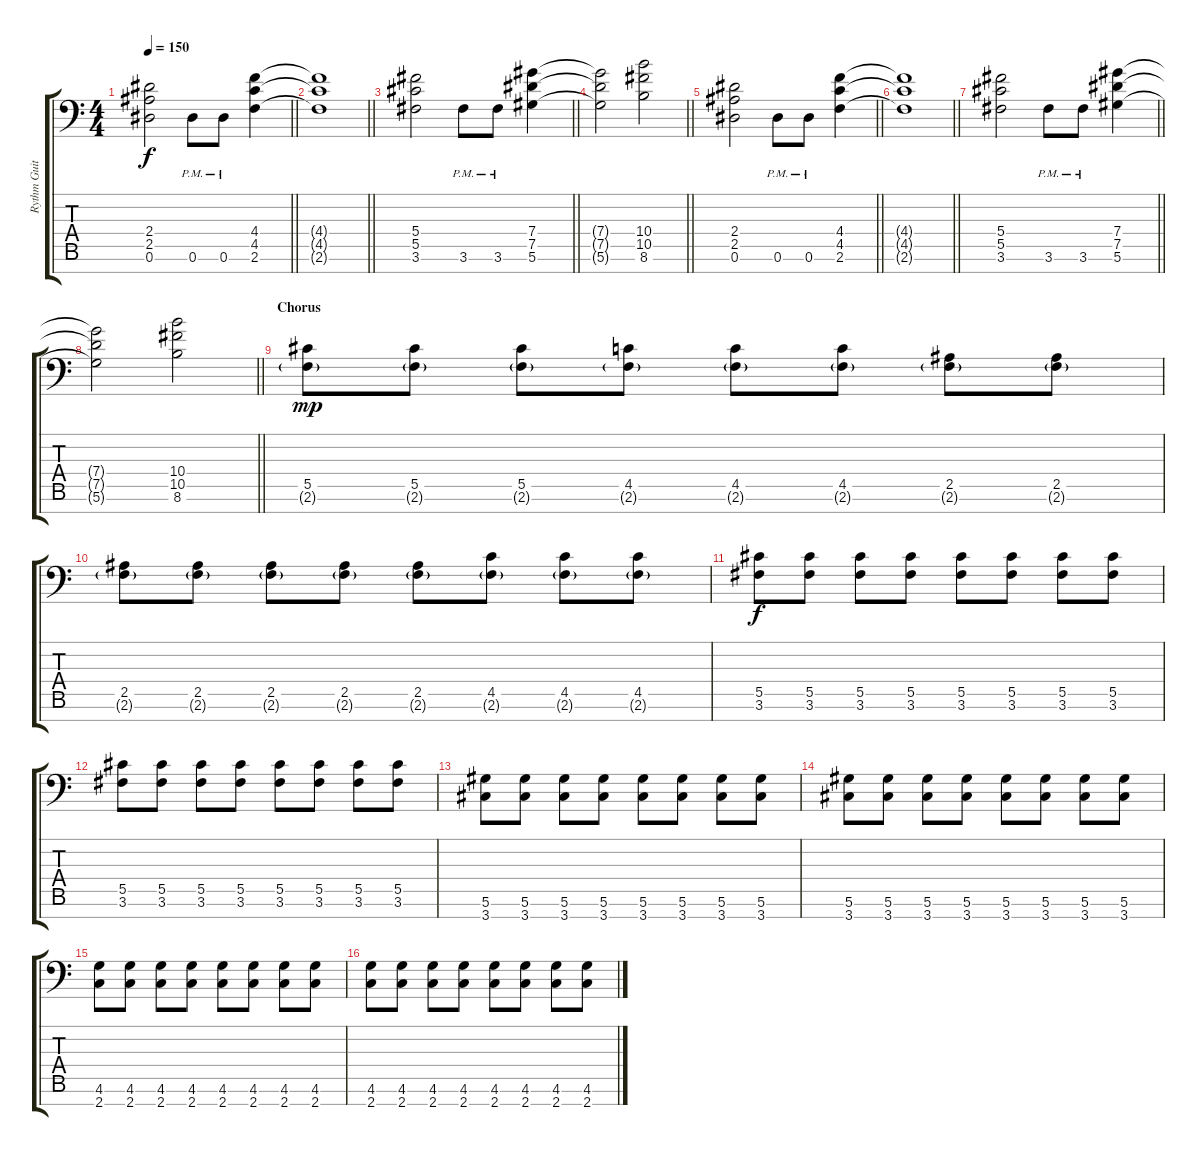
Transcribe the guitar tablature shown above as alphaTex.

\track ("Rythm Guitar1" "Rythm Guit") {instrument distortionguitar}
\staff {score tabs}
\tuning (Eb4 Bb3 Gb3 Db3 Ab2 Eb2 Bb1) {hide}
\ts (4 4)
\tempo 150
\clef f4
\barLineRight lightlight
\ks c
(2.4 2.5 0.6).2{dy f} 0.6{pm}.8 0.6{pm}.8 (4.4 4.5 2.6).4 |
\barLineRight lightlight
(4.4{t} 4.5{t} 2.6{t}).1 |
\barLineRight lightlight
(5.4 5.5 3.6).2 3.6{pm}.8 3.6{pm}.8 (7.4 7.5 5.6).4 |
\barLineRight lightlight
(7.4{t} 7.5{t} 5.6{t}).2 (10.4 10.5 8.6).2 |
\barLineRight lightlight
(2.4 2.5 0.6).2 0.6{pm}.8 0.6{pm}.8 (4.4 4.5 2.6).4 |
\barLineRight lightlight
(4.4{t} 4.5{t} 2.6{t}).1 |
\barLineRight lightlight
(5.4 5.5 3.6).2 3.6{pm}.8 3.6{pm}.8 (7.4 7.5 5.6).4 |
\barLineRight lightlight
(7.4{t} 7.5{t} 5.6{t}).2 (10.4 10.5 8.6).2 |
\section ("" "Chorus")
(5.5 2.6{g}).8{dy mp volume 7} (5.5 2.6{g}).8 (5.5 2.6{g}).8 (4.5 2.6{g}).8 (4.5 2.6{g}).8 (4.5 2.6{g}).8 (2.5 2.6{g}).8 (2.5 2.6{g}).8 |
(2.5 2.6{g}).8 (2.5 2.6{g}).8 (2.5 2.6{g}).8 (2.5 2.6{g}).8 (2.5 2.6{g}).8 (4.5 2.6{g}).8 (4.5 2.6{g}).8 (4.5 2.6{g}).8 |
(5.5 3.6).8{dy f volume 16} (5.5 3.6).8 (5.5 3.6).8 (5.5 3.6).8 (5.5 3.6).8 (5.5 3.6).8 (5.5 3.6).8 (5.5 3.6).8 |
(5.5 3.6).8 (5.5 3.6).8 (5.5 3.6).8 (5.5 3.6).8 (5.5 3.6).8 (5.5 3.6).8 (5.5 3.6).8 (5.5 3.6).8 |
(5.6 3.7).8 (5.6 3.7).8 (5.6 3.7).8 (5.6 3.7).8 (5.6 3.7).8 (5.6 3.7).8 (5.6 3.7).8 (5.6 3.7).8 |
(5.6 3.7).8 (5.6 3.7).8 (5.6 3.7).8 (5.6 3.7).8 (5.6 3.7).8 (5.6 3.7).8 (5.6 3.7).8 (5.6 3.7).8 |
(4.6 2.7).8 (4.6 2.7).8 (4.6 2.7).8 (4.6 2.7).8 (4.6 2.7).8 (4.6 2.7).8 (4.6 2.7).8 (4.6 2.7).8 |
(4.6 2.7).8 (4.6 2.7).8 (4.6 2.7).8 (4.6 2.7).8 (4.6 2.7).8 (4.6 2.7).8 (4.6 2.7).8 (4.6 2.7).8
